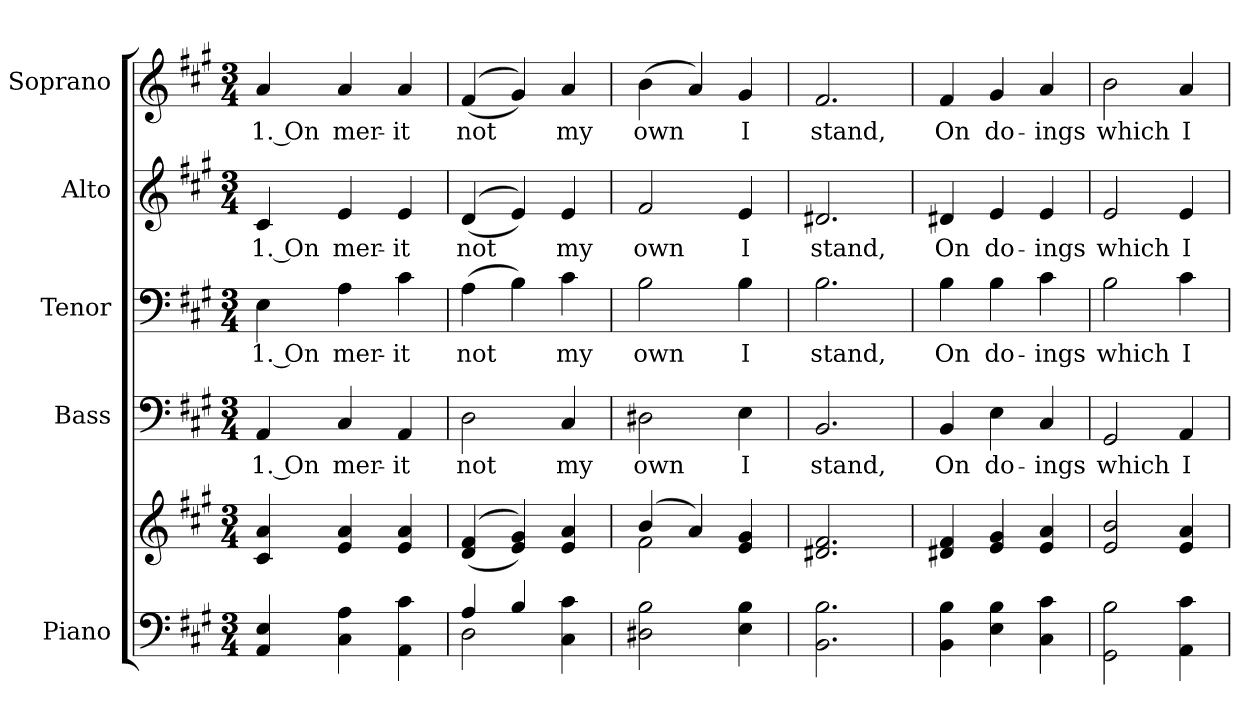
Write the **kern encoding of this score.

**kern	**kern	**kern	**text	**kern	**text	**kern	**text	**kern	**text
*part5	*part5	*part4	*part4	*part3	*part3	*part2	*part2	*part1	*part1
*staff6	*staff5	*staff4	*staff4	*staff3	*staff3	*staff2	*staff2	*staff1	*staff1
*I"Piano	*	*I"Bass	*	*I"Tenor	*	*I"Alto	*	*I"Soprano	*
*I'Pno.	*	*I'B.	*	*I'T.	*	*I'A.	*	*I'S.	*
!!LO:PB:g=z
*clefF4	*clefG2	*clefF4	*	*clefF4	*	*clefG2	*	*clefG2	*
*k[f#c#g#]	*k[f#c#g#]	*k[f#c#g#]	*	*k[f#c#g#]	*	*k[f#c#g#]	*	*k[f#c#g#]	*
*A:	*A:	*A:	*	*A:	*	*A:	*	*A:	*
*M3/4	*M3/4	*M3/4	*	*M3/4	*	*M3/4	*	*M3/4	*
*MM140	*MM140	*MM140	*	*MM140	*	*MM140	*	*MM140	*
=1	=1	=1	=1	=1	=1	=1	=1	=1	=1
!	!	!	!LO:LY:b:color=#000000	!	!	!	!	!	!
!	!	!	!	!	!LO:LY:b:color=#000000	!	!	!	!
!	!	!	!	!	!	!	!LO:LY:b:color=#000000	!	!
!	!	!	!	!	!	!	!	!	!LO:LY:b:color=#000000
4AAi/ 4Ei	4c#i/ 4ai	4AAi/	1. On	4Ei\	1. On	4c#i/	1. On	4ai/	1. On
!	!	!	!LO:LY:b:color=#000000	!	!	!	!	!	!
!	!	!	!	!	!LO:LY:b:color=#000000	!	!	!	!
!	!	!	!	!	!	!	!LO:LY:b:color=#000000	!	!
!	!	!	!	!	!	!	!	!	!LO:LY:b:color=#000000
4C#i\ 4Ai	4ei/ 4ai	4C#i/	mer-	4Ai\	mer-	4ei/	mer-	4ai/	mer-
!	!	!	!LO:LY:b:color=#000000	!	!	!	!	!	!
!	!	!	!	!	!LO:LY:b:color=#000000	!	!	!	!
!	!	!	!	!	!	!	!LO:LY:b:color=#000000	!	!
!	!	!	!	!	!	!	!	!	!LO:LY:b:color=#000000
4AAi\ 4c#i	4ei/ 4ai	4AAi/	-it	4c#i\	-it	4ei/	-it	4ai/	-it
=2	=2	=2	=2	=2	=2	=2	=2	=2	=2
*^	*	*	*	*	*	*	*	*	*
!	!	!	!	!LO:LY:b:color=#000000	!	!	!	!	!	!
!	!	!	!	!	!	!LO:LY:b:color=#000000	!	!	!	!
!	!	!	!	!	!	!	!	!LO:LY:b:color=#000000	!	!
!	!	!	!	!	!	!	!	!	!	!LO:LY:b:color=#000000
4Ai/	2Di\	((4di/ 4f#i	2Di\	not	(4Ai\	not	((4di/	not	((4f#i/	not
4Bi/	.	4ei/ 4g#i))	.	.	4Bi\)	.	4ei/))	.	4g#i/))	.
!	!	!	!	!LO:LY:b:color=#000000	!	!	!	!	!	!
!	!	!	!	!	!	!LO:LY:b:color=#000000	!	!	!	!
!	!	!	!	!	!	!	!	!LO:LY:b:color=#000000	!	!
!	!	!	!	!	!	!	!	!	!	!LO:LY:b:color=#000000
4C#i\ 4c#i	4ryy	4ei/ 4ai	4C#i/	my	4c#i\	my	4ei/	my	4ai/	my
*v	*v	*	*	*	*	*	*	*	*	*
=3	=3	=3	=3	=3	=3	=3	=3	=3	=3
*	*^	*	*	*	*	*	*	*	*
*^	*	*	*	*	*	*	*	*	*	*
!	!	!	!	!	!LO:LY:b:color=#000000	!	!	!	!	!	!
*v	*v	*	*	*	*	*	*	*	*	*	*
*^	*	*	*	*	*	*	*	*	*	*
!	!	!	!	!	!	!	!LO:LY:b:color=#000000	!	!	!	!
*v	*v	*	*	*	*	*	*	*	*	*	*
*^	*	*	*	*	*	*	*	*	*	*
!	!	!	!	!	!	!	!	!	!LO:LY:b:color=#000000	!	!
*v	*v	*	*	*	*	*	*	*	*	*	*
*^	*	*	*	*	*	*	*	*	*	*
!	!	!	!	!	!	!	!	!	!	!	!LO:LY:b:color=#000000
*v	*v	*	*	*	*	*	*	*	*	*	*
2D#Xi\ 2Bi	(4bi/	2f#i\	2D#Xi\	own	2Bi\	own	2f#i/	own	(4bi\	own
.	4ai/)	.	.	.	.	.	.	.	4ai/)	.
!	!	!	!	!LO:LY:b:color=#000000	!	!	!	!	!	!
!	!	!	!	!	!	!LO:LY:b:color=#000000	!	!	!	!
!	!	!	!	!	!	!	!	!LO:LY:b:color=#000000	!	!
!	!	!	!	!	!	!	!	!	!	!LO:LY:b:color=#000000
4Ei\ 4Bi	4ei/ 4g#i	4ryy	4Ei\	I	4Bi\	I	4ei/	I	4g#i/	I
*	*v	*v	*	*	*	*	*	*	*	*
!!LO:PB:g=z
=4	=4	=4	=4	=4	=4	=4	=4	=4	=4
*	*^	*	*	*	*	*	*	*	*
!	!	!	!	!LO:LY:b:color=#000000	!	!	!	!	!	!
*	*v	*v	*	*	*	*	*	*	*	*
*	*^	*	*	*	*	*	*	*	*
!	!	!	!	!	!	!LO:LY:b:color=#000000	!	!	!	!
*	*v	*v	*	*	*	*	*	*	*	*
*	*^	*	*	*	*	*	*	*	*
!	!	!	!	!	!	!	!	!LO:LY:b:color=#000000	!	!
*	*v	*v	*	*	*	*	*	*	*	*
*	*^	*	*	*	*	*	*	*	*
!	!	!	!	!	!	!	!	!	!	!LO:LY:b:color=#000000
*	*v	*v	*	*	*	*	*	*	*	*
2.BBi\ 2.Bi	2.d#Xi/ 2.f#i	2.BBi/	stand,	2.Bi\	stand,	2.d#Xi/	stand,	2.f#i/	stand,
=5	=5	=5	=5	=5	=5	=5	=5	=5	=5
!	!	!	!LO:LY:b:color=#000000	!	!	!	!	!	!
!	!	!	!	!	!LO:LY:b:color=#000000	!	!	!	!
!	!	!	!	!	!	!	!LO:LY:b:color=#000000	!	!
!	!	!	!	!	!	!	!	!	!LO:LY:b:color=#000000
4BBi\ 4Bi	4d#Xi/ 4f#i	4BBi/	On	4Bi\	On	4d#Xi/	On	4f#i/	On
!	!	!	!LO:LY:b:color=#000000	!	!	!	!	!	!
!	!	!	!	!	!LO:LY:b:color=#000000	!	!	!	!
!	!	!	!	!	!	!	!LO:LY:b:color=#000000	!	!
!	!	!	!	!	!	!	!	!	!LO:LY:b:color=#000000
4Ei\ 4Bi	4ei/ 4g#i	4Ei\	do-	4Bi\	do-	4ei/	do-	4g#i/	do-
!	!	!	!LO:LY:b:color=#000000	!	!	!	!	!	!
!	!	!	!	!	!LO:LY:b:color=#000000	!	!	!	!
!	!	!	!	!	!	!	!LO:LY:b:color=#000000	!	!
!	!	!	!	!	!	!	!	!	!LO:LY:b:color=#000000
4C#i\ 4c#i	4ei/ 4ai	4C#i/	-ings	4c#i\	-ings	4ei/	-ings	4ai/	-ings
=6	=6	=6	=6	=6	=6	=6	=6	=6	=6
!	!	!	!LO:LY:b:color=#000000	!	!	!	!	!	!
!	!	!	!	!	!LO:LY:b:color=#000000	!	!	!	!
!	!	!	!	!	!	!	!LO:LY:b:color=#000000	!	!
!	!	!	!	!	!	!	!	!	!LO:LY:b:color=#000000
2GG#i\ 2Bi	2ei/ 2bi	2GG#i/	which	2Bi\	which	2ei/	which	2bi\	which
!	!	!	!LO:LY:b:color=#000000	!	!	!	!	!	!
!	!	!	!	!	!LO:LY:b:color=#000000	!	!	!	!
!	!	!	!	!	!	!	!LO:LY:b:color=#000000	!	!
!	!	!	!	!	!	!	!	!	!LO:LY:b:color=#000000
4AAi\ 4c#i	4ei/ 4ai	4AAi/	I	4c#i\	I	4ei/	I	4ai/	I
=	=	=	=	=	=	=	=	=	=
*-	*-	*-	*-	*-	*-	*-	*-	*-	*-
